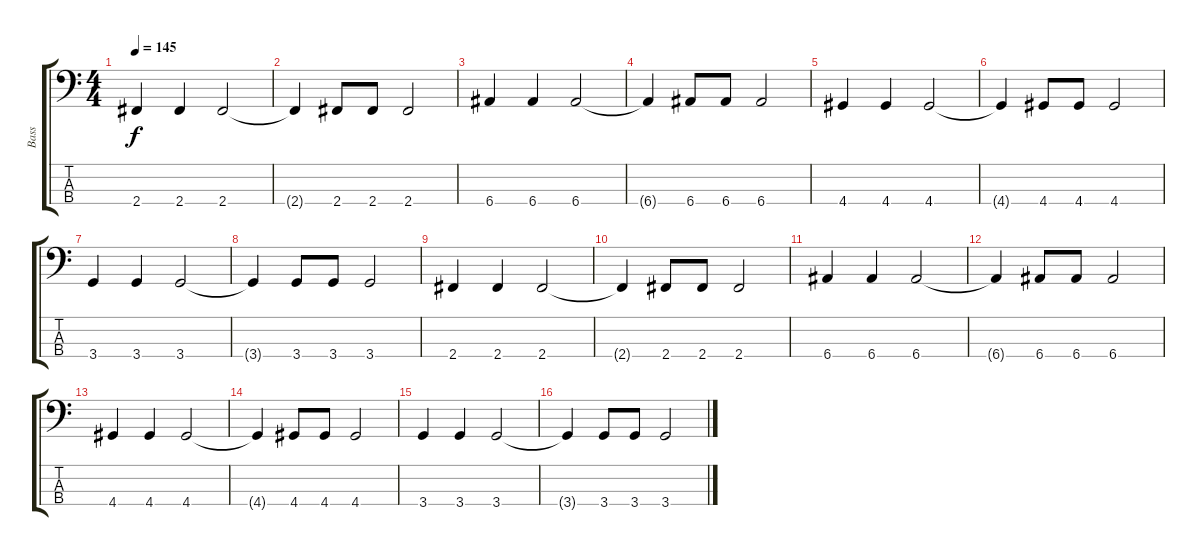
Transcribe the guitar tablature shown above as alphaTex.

\track ("Bass" "Bass") {instrument electricbasspick}
\staff {score tabs}
\tuning (G2 D2 A1 E1) {hide}
\ts (4 4)
\tempo 145
\clef f4
\ks c
2.4.4{dy f} 2.4.4 2.4.2 |
2.4{t}.4 2.4.8 2.4.8 2.4.2 |
6.4.4 6.4.4 6.4.2 |
6.4{t}.4 6.4.8 6.4.8 6.4.2 |
4.4.4 4.4.4 4.4.2 |
4.4{t}.4 4.4.8 4.4.8 4.4.2 |
3.4.4{volume 14} 3.4.4 3.4.2 |
3.4{t}.4 3.4.8 3.4.8 3.4.2 |
2.4.4{volume 12} 2.4.4 2.4.2 |
2.4{t}.4 2.4.8 2.4.8 2.4.2 |
6.4.4{volume 10} 6.4.4 6.4.2 |
6.4{t}.4 6.4.8 6.4.8 6.4.2 |
4.4.4{volume 8} 4.4.4 4.4.2 |
4.4{t}.4 4.4.8 4.4.8 4.4.2 |
3.4.4{volume 6} 3.4.4 3.4.2 |
3.4{t}.4 3.4.8 3.4.8 3.4.2
